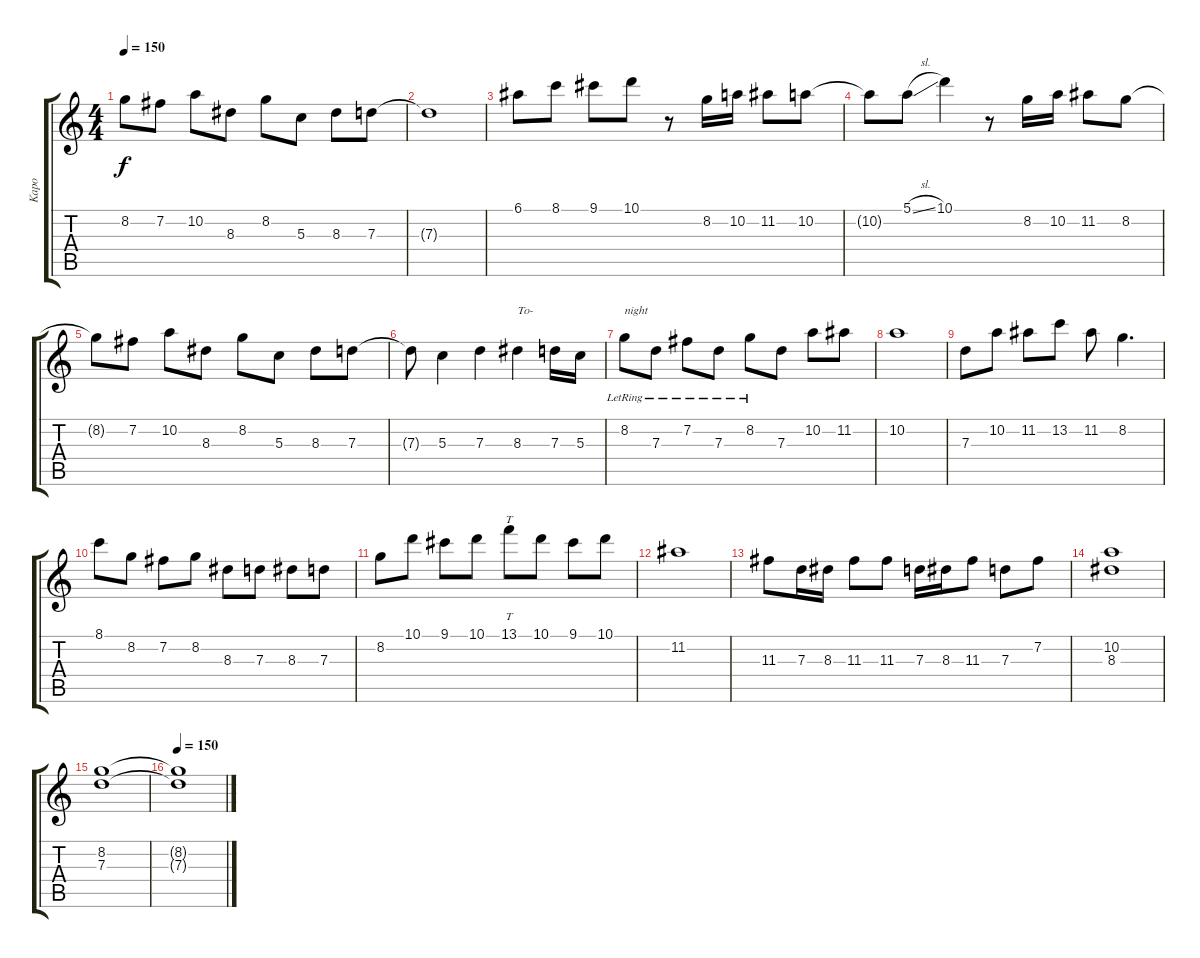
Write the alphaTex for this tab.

\track ("Kapo" "Kapo") {instrument distortionguitar}
\staff {score tabs}
\tuning (E4 B3 G3 D3 A2 D2) {hide}
\ts (4 4)
\tempo 150
\clef g2
\ks c
8.2{t}.8{dy f} 7.2.8 10.2.8 8.3.8 8.2.8 5.3.8 8.3.8 7.3.8 |
7.3{t}.1 |
6.1.8 8.1.8 9.1.8 10.1.8 r.8 8.2.16 10.2.16 11.2.8 10.2.8 |
10.2{t}.8 5.1{sl}.8 10.1.4 r.8 8.2.16 10.2.16 11.2.8 8.2.8 |
8.2{t}.8 7.2.8 10.2.8 8.3.8 8.2.8 5.3.8 8.3.8 7.3.8 |
7.3{t}.8 5.3.4 7.3.4 8.3.4{txt "To-"} 7.3.16 5.3.16 |
8.2{lr}.8{txt "night"} 7.3{lr}.8 7.2{lr}.8 7.3{lr}.8 8.2{lr}.8 7.3.8 10.2.8 11.2.8 |
10.2.1 |
7.3.8 10.2.8 11.2.8 13.2.8 11.2.8 8.2.4{d} |
8.1.8 8.2.8 7.2.8 8.2.8 8.3.8 7.3.8 8.3.8 7.3.8 |
8.2.8 10.1.8 9.1.8 10.1.8 13.1.8{tt} 10.1.8 9.1.8 10.1.8 |
11.2.1 |
11.3.8 7.3.16 8.3.16 11.3.8 11.3.8 7.3.16 8.3.16 11.3.8 7.3.8 7.2.8 |
(10.2 8.3).1 |
(8.2 7.3).1 |
\tempo 150
(8.2{t} 7.3{t}).1{volume 0}
